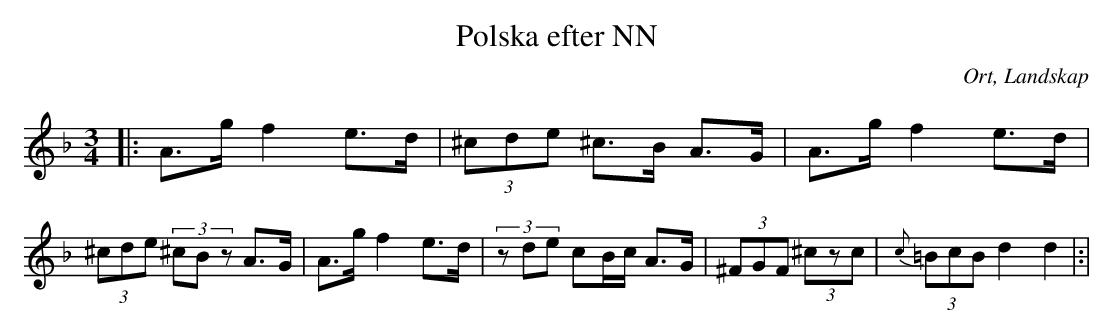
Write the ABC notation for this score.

X:1
T:Polska efter NN
O:Ort, Landskap
M:3/4
L:1/8
K:Dm
|: A>g f2 e>d|(3^cde ^c>B A>G|A>g f2 e>d|(3^cde (3^cBz A>G|A>g f2 e>d|(3zde cB/c/ A>G|(3^FGF (3^czc|{c}(3=BcB d2 d2|:|
